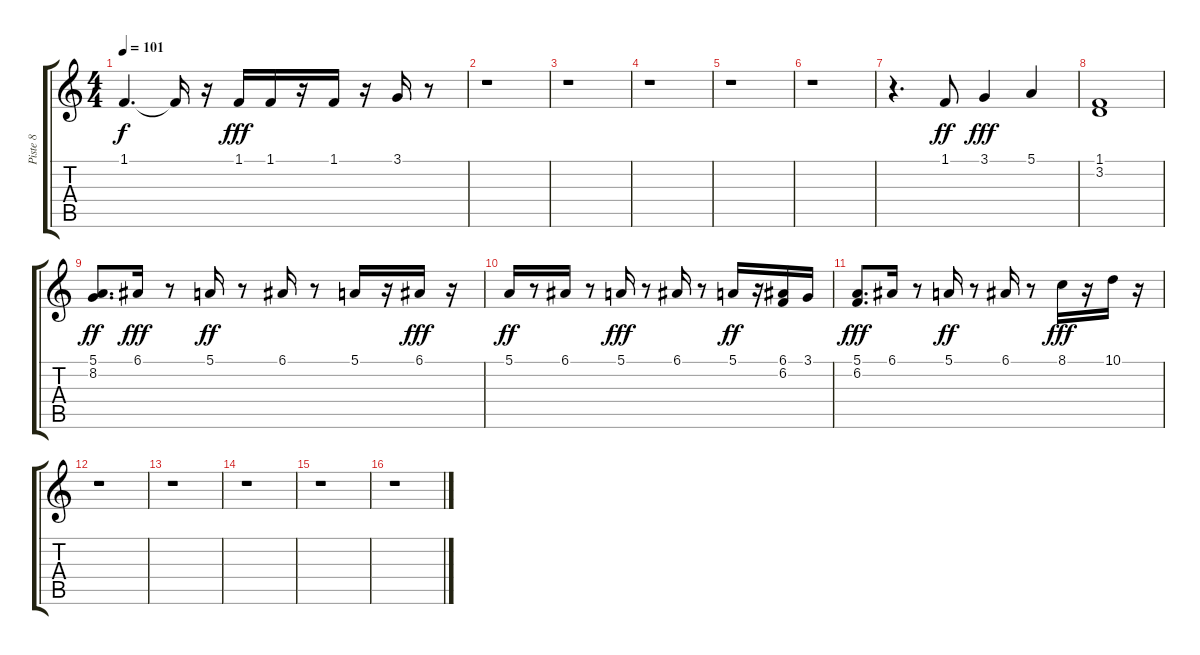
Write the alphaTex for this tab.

\track ("Piste 8" "Piste 8") {instrument frenchhorn}
\staff {score tabs}
\tuning (E4 B3 G3 D3 A2 E2) {hide}
\ts (4 4)
\tempo 101
\clef g2
\ks c
1.1{t}.4{d dy f} 1.1{t}.16 r.16 1.1.16{dy fff} 1.1.16 r.16 1.1.16 r.16 3.1.16 r.8 |
r.1 |
r.1 |
r.1 |
r.1 |
r.1 |
r.4{d} 1.1.8{dy ff} 3.1.4{dy fff} 5.1.4 |
(1.1 3.2).1 |
(5.1 8.2).8{d dy ff} 6.1.16{dy fff} r.8 5.1.16{dy ff} r.8 6.1.16 r.8 5.1.16 r.16 6.1.16{dy fff} r.16 |
5.1.16{dy ff} r.8 6.1.16 r.8 5.1.16{dy fff} r.8 6.1.16 r.8 5.1.16{dy ff} r.16 (6.1 6.2).16 3.1.16 |
(5.1 6.2).8{d dy fff} 6.1.16 r.8 5.1.16{dy ff} r.8 6.1.16 r.8 8.1.16{dy fff} r.16 10.1.16 r.16 |
r.1 |
r.1 |
r.1 |
r.1 |
r.1
